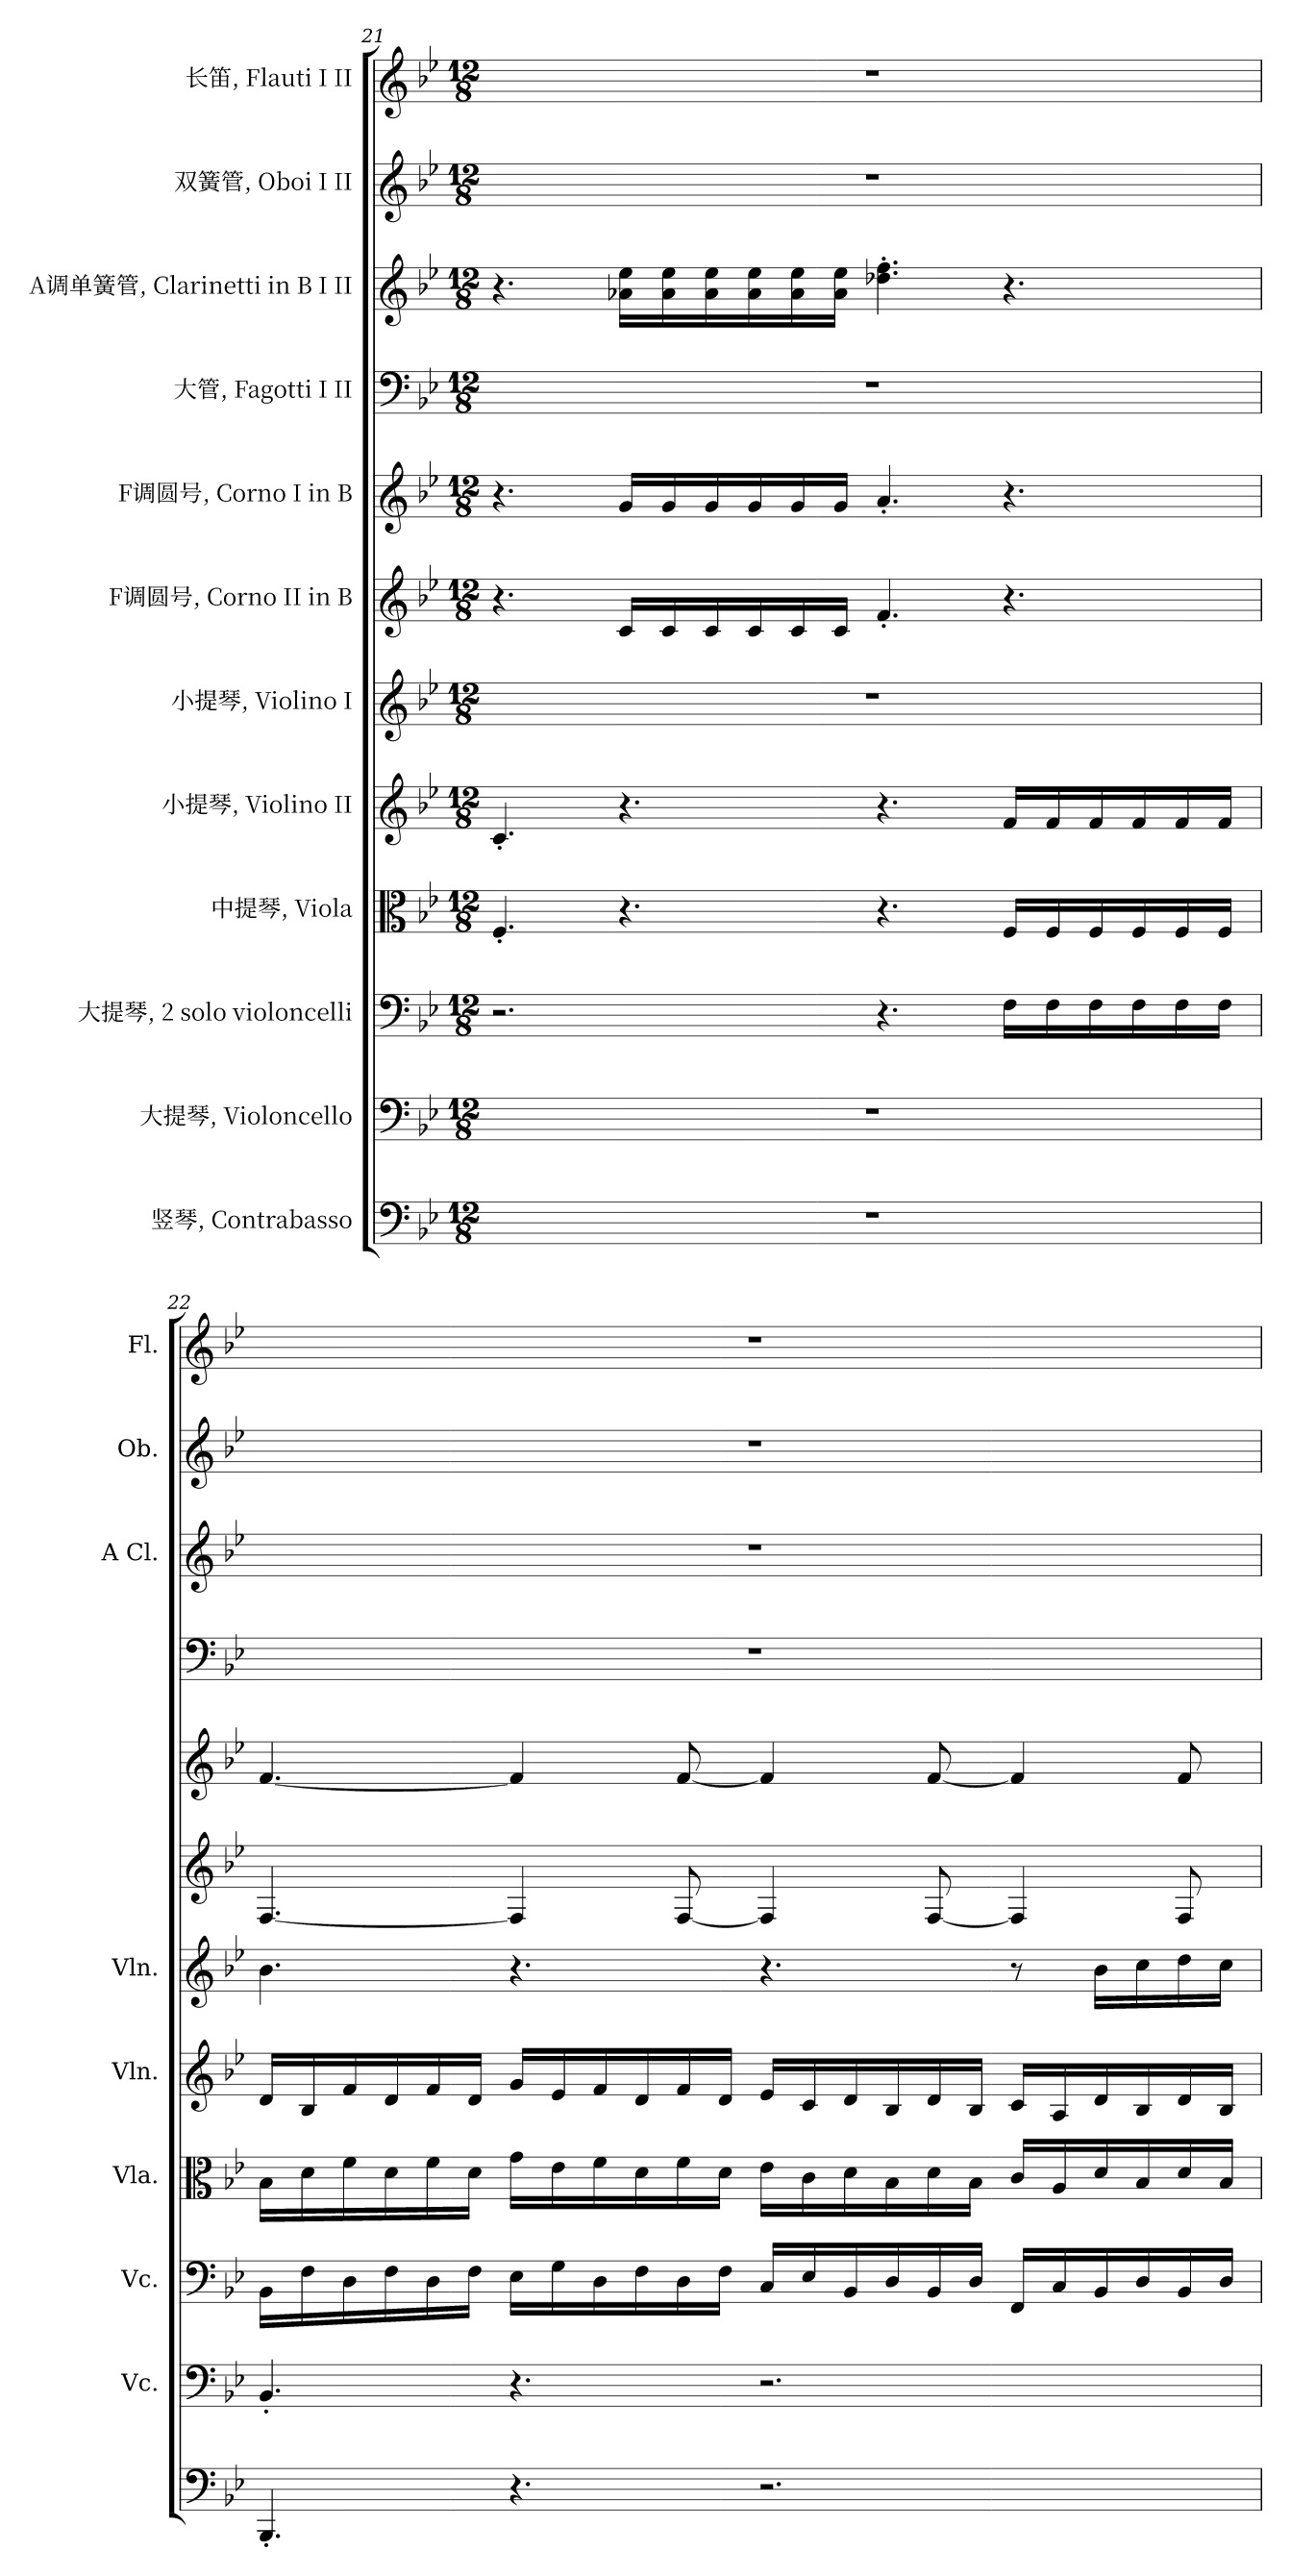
**kern	**kern	**kern	**kern	**kern	**kern	**kern	**kern	**kern	**kern	**kern	**kern
*part12	*part11	*part10	*part9	*part8	*part7	*part6	*part5	*part4	*part3	*part2	*part1
*staff12	*staff11	*staff10	*staff9	*staff8	*staff7	*staff6	*staff5	*staff4	*staff3	*staff2	*staff1
*I"竖琴, Contrabasso	*I"大提琴, Violoncello	*I"大提琴, 2 solo violoncelli	*I"中提琴, Viola	*I"小提琴, Violino II	*I"小提琴, Violino I	*I"F调圆号, Corno II in B	*I"F调圆号, Corno I in B	*I"大管, Fagotti I II	*I"A调单簧管, Clarinetti in B I II	*I"双簧管, Oboi I II	*I"长笛, Flauti I II
*	*I'Vc.	*I'Vc.	*I'Vla.	*I'Vln.	*I'Vln.	*	*	*	*I'A Cl.	*I'Ob.	*I'Fl.
!!LO:PB:g=z
*clefF4	*clefF4	*clefF4	*clefC3	*clefG2	*clefG2	*clefG2	*clefG2	*clefF4	*clefG2	*clefG2	*clefG2
*	*	*	*	*	*	*ITrd4c7	*ITrd4c7	*	*ITrd2c3	*	*
*k[b-e-]	*k[b-e-]	*k[b-e-]	*k[b-e-]	*k[b-e-]	*k[b-e-]	*k[b-e-a-]	*k[b-e-a-]	*k[b-e-]	*k[f#]	*k[b-e-]	*k[b-e-]
*M12/8	*M12/8	*M12/8	*M12/8	*M12/8	*M12/8	*M12/8	*M12/8	*M12/8	*M12/8	*M12/8	*M12/8
*MM51	*MM51	*MM51	*MM51	*MM51	*MM51	*MM51	*MM51	*MM51	*MM51	*MM51	*MM51
=21	=21	=21	=21	=21	=21	=21	=21	=21	=21	=21	=21
1.r	1.r	2.r	4.F'/	4.c'/	1.r	4.r	4.r	1.r	4.r	1.r	1.r
.	.	.	4.r	4.r	.	16F/LL	16c/LL	.	16fn\ 16cc\LL	.	.
.	.	.	.	.	.	16F/	16c/	.	16f\ 16cc\	.	.
.	.	.	.	.	.	16F/	16c/	.	16f\ 16cc\	.	.
.	.	.	.	.	.	16F/	16c/	.	16f\ 16cc\	.	.
.	.	.	.	.	.	16F/	16c/	.	16f\ 16cc\	.	.
.	.	.	.	.	.	16F/JJ	16c/JJ	.	16f\ 16cc\JJ	.	.
.	.	4.r	4.r	4.r	.	4.B-'/	4.d'/	.	4.b-X\' 4.dd\'	.	.
.	.	16F\LL	16F/LL	16f/LL	.	4.r	4.r	.	4.r	.	.
.	.	16F\	16F/	16f/	.	.	.	.	.	.	.
.	.	16F\	16F/	16f/	.	.	.	.	.	.	.
.	.	16F\	16F/	16f/	.	.	.	.	.	.	.
.	.	16F\	16F/	16f/	.	.	.	.	.	.	.
.	.	16F\JJ	16F/JJ	16f/JJ	.	.	.	.	.	.	.
=22	=22	=22	=22	=22	=22	=22	=22	=22	=22	=22	=22
*	*	*	*	*	*	*	*	*	*	*	*MM58
4.BBB-'/	4.BB-'/	16BB-\LL	16B-\LL	16d/LL	4.b-\	[4.BB-/	[4.B-/	1.r	1.r	1.r	1.r
.	.	16F\	16d\	16B-/	.	.	.	.	.	.	.
.	.	16D\	16f\	16f/	.	.	.	.	.	.	.
.	.	16F\	16d\	16d/	.	.	.	.	.	.	.
.	.	16D\	16f\	16f/	.	.	.	.	.	.	.
.	.	16F\JJ	16d\JJ	16d/JJ	.	.	.	.	.	.	.
4.r	4.r	16E-\LL	16g\LL	16g/LL	4.r	4BB-/]	4B-/]	.	.	.	.
.	.	16G\	16e-\	16e-/	.	.	.	.	.	.	.
.	.	16D\	16f\	16f/	.	.	.	.	.	.	.
.	.	16F\	16d\	16d/	.	.	.	.	.	.	.
.	.	16D\	16f\	16f/	.	[8BB-/	[8B-/	.	.	.	.
.	.	16F\JJ	16d\JJ	16d/JJ	.	.	.	.	.	.	.
2.r	2.r	16C/LL	16e-\LL	16e-/LL	4.r	4BB-/]	4B-/]	.	.	.	.
.	.	16E-/	16c\	16c/	.	.	.	.	.	.	.
.	.	16BB-/	16d\	16d/	.	.	.	.	.	.	.
.	.	16D/	16B-\	16B-/	.	.	.	.	.	.	.
.	.	16BB-/	16d\	16d/	.	[8BB-/	[8B-/	.	.	.	.
.	.	16D/JJ	16B-\JJ	16B-/JJ	.	.	.	.	.	.	.
.	.	16FF/LL	16c/LL	16c/LL	8r	4BB-/]	4B-/]	.	.	.	.
.	.	16C/	16A/	16A/	.	.	.	.	.	.	.
.	.	16BB-/	16d/	16d/	16b-\LL	.	.	.	.	.	.
.	.	16D/	16B-/	16B-/	16cc\	.	.	.	.	.	.
.	.	16BB-/	16d/	16d/	16dd\	8BB-/	8B-/	.	.	.	.
.	.	16D/JJ	16B-/JJ	16B-/JJ	16cc\JJ	.	.	.	.	.	.
=	=	=	=	=	=	=	=	=	=	=	=
*-	*-	*-	*-	*-	*-	*-	*-	*-	*-	*-	*-
